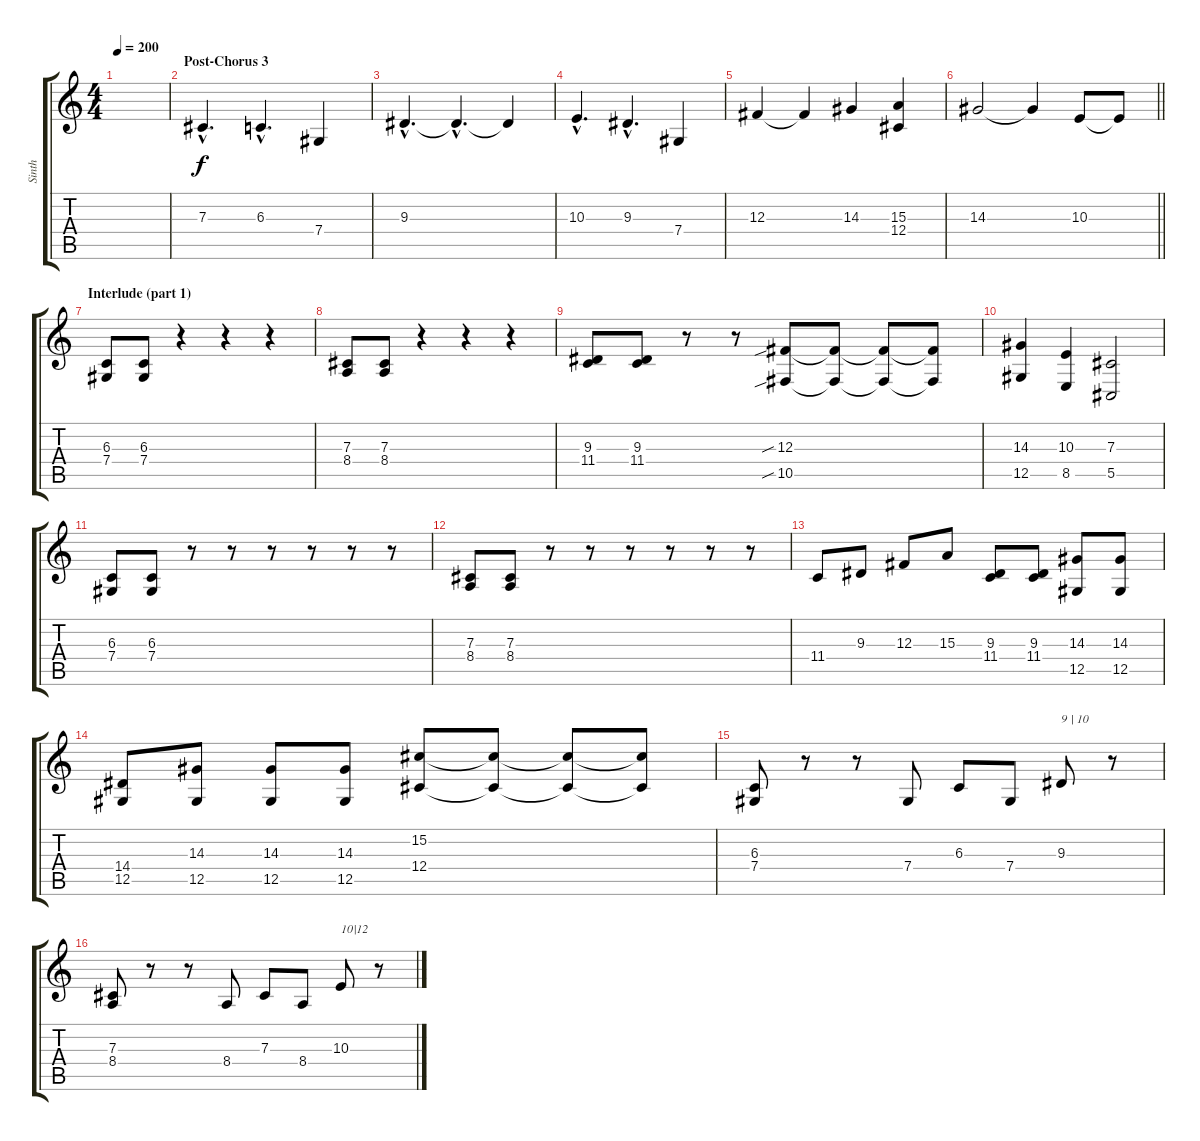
\track ("Sinth" "Sinth") {instrument stringensemble1}
\staff {score tabs}
\tuning (Eb4 Bb3 Gb3 Db3 Ab2 Eb2) {hide}
\ts (4 4)
\tempo 200
\clef g2
\ks c
|
\section ("" "Post-Chorus 3")
7.3{hac}.4{d} 6.3{hac}.4{d} 7.4.4 |
9.3{hac}.4{d} 9.3{hac t}.4{d} 9.3{t}.4 |
10.3{hac}.4{d} 9.3{hac}.4{d} 7.4.4 |
12.3.4 12.3{t}.4 14.3.4 (15.3 12.4).4 |
\barLineRight lightlight
14.3.2 14.3{t}.4 10.3.8 10.3{t}.8 |
\section ("" "Interlude (part 1)")
(6.3 7.4).8 (6.3 7.4).8 r.4 r.4 r.4 |
(7.3 8.4).8 (7.3 8.4).8 r.4 r.4 r.4 |
(9.3 11.4).8 (9.3 11.4).8 r.8 r.8 (12.3{sib} 10.5{sib}).8 (12.3{t} 10.5{t}).8 (12.3{t} 10.5{t}).8 (12.3{t} 10.5{t}).8 |
(14.3 12.5).4 (10.3 8.5).4 (7.3 5.5).2 |
(6.3 7.4).8 (6.3 7.4).8 r.8 r.8 r.8 r.8 r.8 r.8 |
(7.3 8.4).8 (7.3 8.4).8 r.8 r.8 r.8 r.8 r.8 r.8 |
11.4.8 9.3.8 12.3.8 15.3.8 (9.3 11.4).8 (9.3 11.4).8 (14.3 12.5).8 (14.3 12.5).8 |
(14.4 12.5).8 (14.3 12.5).8 (14.3 12.5).8 (14.3 12.5).8 (15.2 12.4).8 (15.2{t} 12.4{t}).8 (15.2{t} 12.4{t}).8 (15.2{t} 12.4{t}).8 |
(6.3 7.4).8 r.8 r.8 7.4.8 6.3.8 7.4.8 9.3.8{txt "9 | 10"} r.8 |
(7.3 8.4).8 r.8 r.8 8.4.8 7.3.8 8.4.8 10.3.8{txt "10|12"} r.8
